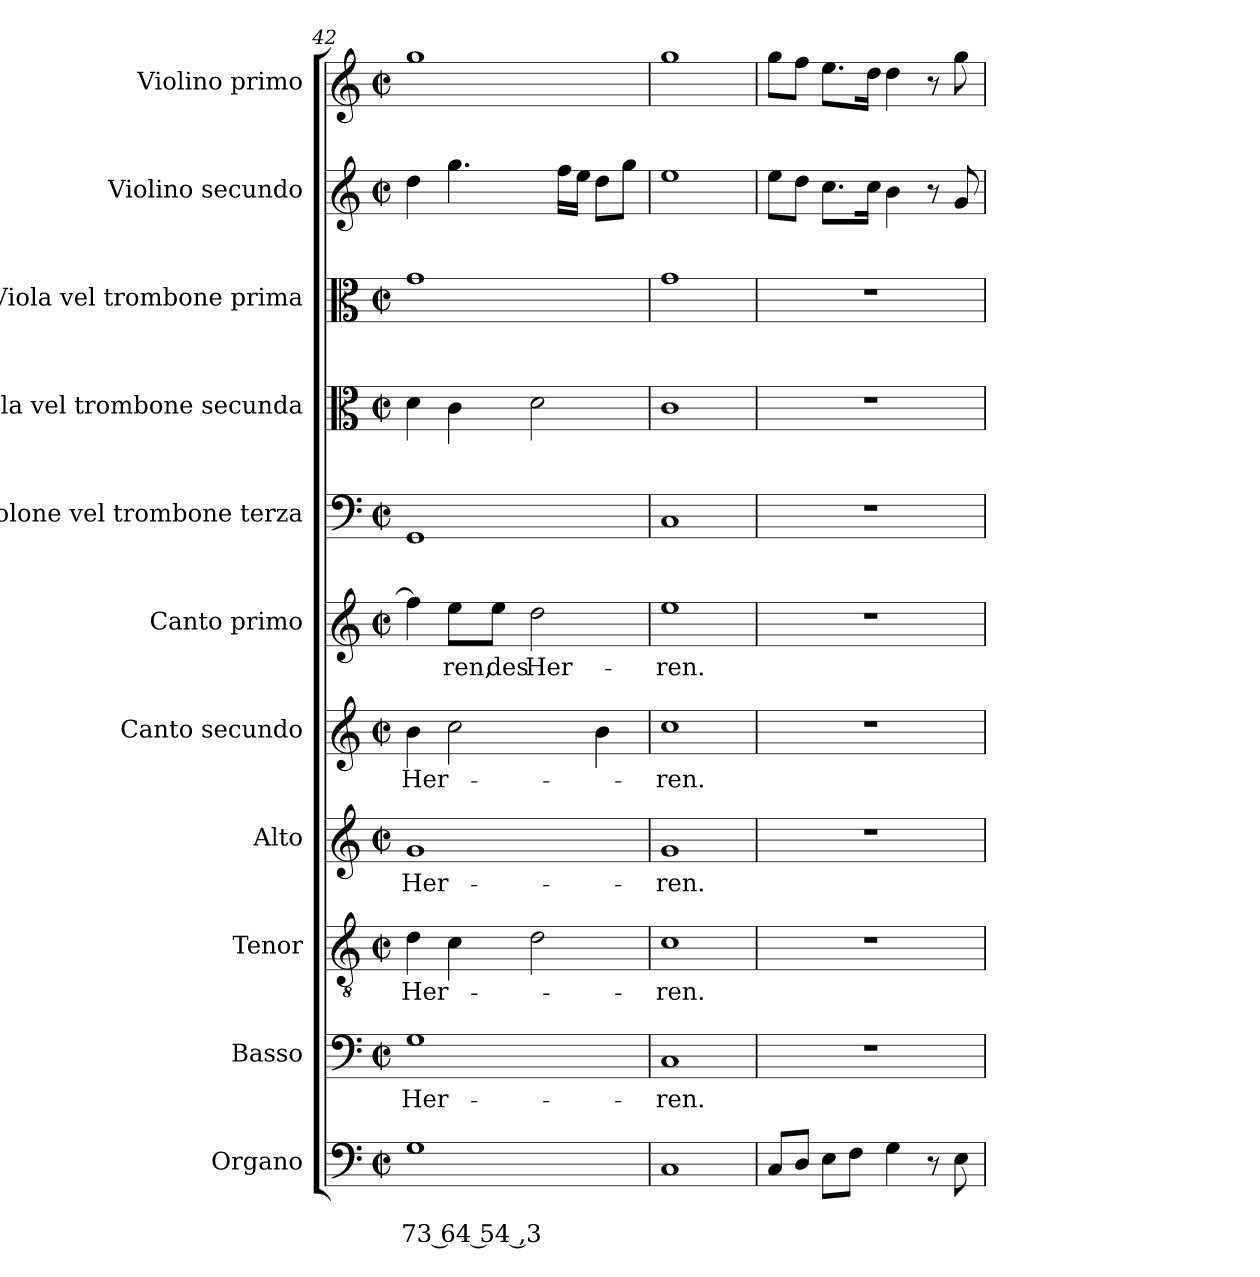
**kern	**text	**text	**kern	**text	**kern	**text	**kern	**text	**kern	**text	**kern	**text	**kern	**kern	**kern	**kern	**kern
*part11	*part11	*part11	*part10	*part10	*part9	*part9	*part8	*part8	*part7	*part7	*part6	*part6	*part5	*part4	*part3	*part2	*part1
*staff11	*staff11	*staff11	*staff10	*staff10	*staff9	*staff9	*staff8	*staff8	*staff7	*staff7	*staff6	*staff6	*staff5	*staff4	*staff3	*staff2	*staff1
*I"Organo	*	*	*I"Basso	*	*I"Tenor	*	*I"Alto	*	*I"Canto secundo	*	*I"Canto primo	*	*I"Violone vel trombone  terza	*I"Viola vel trombone secunda	*I"Viola vel trombone prima	*I"Violino secundo	*I"Violino primo
*	*	*	*I'B	*	*I'T	*	*I'A	*	*I'C2	*	*I'C1	*	*I'Vn	*I'Va2	*I'Va1	*I'Vi2	*I'Vi1
*clefF4	*	*	*clefF4	*	*clefGv2	*	*clefG2	*	*clefG2	*	*clefG2	*	*clefF4	*clefC3	*clefC3	*clefG2	*clefG2
*k[]	*	*	*k[]	*	*k[]	*	*k[]	*	*k[]	*	*k[]	*	*k[]	*k[]	*k[]	*k[]	*k[]
*C:	*	*	*C:	*	*C:	*	*C:	*	*C:	*	*C:	*	*C:	*C:	*C:	*C:	*C:
*M2/2	*	*	*M2/2	*	*M2/2	*	*M2/2	*	*M2/2	*	*M2/2	*	*M2/2	*M2/2	*M2/2	*M2/2	*M2/2
*met(c|)	*	*	*met(c|)	*	*met(c|)	*	*met(c|)	*	*met(c|)	*	*met(c|)	*	*met(c|)	*met(c|)	*met(c|)	*met(c|)	*met(c|)
=42	=42	=42	=42	=42	=42	=42	=42	=42	=42	=42	=42	=42	=42	=42	=42	=42	=42
!	!	!LO:LY:b	!	!	!	!	!	!	!	!	!	!	!	!	!	!	!
!	!	!	!	!LO:LY:b	!	!	!	!	!	!	!	!	!	!	!	!	!
!	!	!	!	!	!	!LO:LY:b	!	!	!	!	!	!	!	!	!	!	!
!	!	!	!	!	!	!	!	!LO:LY:b	!	!	!	!	!	!	!	!	!
!	!	!	!	!	!	!	!	!	!	!LO:LY:b	!	!	!	!	!	!	!
1G	.	73 64 54 ,3	1G	Her-	4d\	Her-	1g	Her-	4b\	Her-	4ff\]	.	1GG	4d\	1g	4dd\	1gg
!	!	!	!	!	!	!	!	!	!	!	!	!LO:LY:b	!	!	!	!	!
.	.	.	.	.	4c\	.	.	.	2cc\	.	8ee\L	-ren,	.	4c\	.	4.gg\	.
!	!	!	!	!	!	!	!	!	!	!	!	!LO:LY:b	!	!	!	!	!
.	.	.	.	.	.	.	.	.	.	.	8ee\J	des	.	.	.	.	.
!	!	!	!	!	!	!	!	!	!	!	!	!LO:LY:b	!	!	!	!	!
.	.	.	.	.	2d\	.	.	.	.	.	2dd\	Her-	.	2d\	.	.	.
.	.	.	.	.	.	.	.	.	.	.	.	.	.	.	.	16ff\LL	.
.	.	.	.	.	.	.	.	.	.	.	.	.	.	.	.	16ee\JJ	.
.	.	.	.	.	.	.	.	.	4b\	.	.	.	.	.	.	8dd\L	.
.	.	.	.	.	.	.	.	.	.	.	.	.	.	.	.	8gg\J	.
=43	=43	=43	=43	=43	=43	=43	=43	=43	=43	=43	=43	=43	=43	=43	=43	=43	=43
!	!	!	!	!LO:LY:b	!	!	!	!	!	!	!	!	!	!	!	!	!
!	!	!	!	!	!	!LO:LY:b	!	!	!	!	!	!	!	!	!	!	!
!	!	!	!	!	!	!	!	!LO:LY:b	!	!	!	!	!	!	!	!	!
!	!	!	!	!	!	!	!	!	!	!LO:LY:b	!	!	!	!	!	!	!
!	!	!	!	!	!	!	!	!	!	!	!	!LO:LY:b	!	!	!	!	!
1C	.	.	1C	-ren.	1c	-ren.	1g	-ren.	1cc	-ren.	1ee	-ren.	1C	1c	1g	1ee	1gg
=44	=44	=44	=44	=44	=44	=44	=44	=44	=44	=44	=44	=44	=44	=44	=44	=44	=44
8C/L	.	.	1r	.	1r	.	1r	.	1r	.	1r	.	1r	1r	1r	8ee\L	8gg\L
8D/J	.	.	.	.	.	.	.	.	.	.	.	.	.	.	.	8dd\J	8ff\J
8E\L	.	.	.	.	.	.	.	.	.	.	.	.	.	.	.	8.cc\L	8.ee\L
8F\J	.	.	.	.	.	.	.	.	.	.	.	.	.	.	.	.	.
.	.	.	.	.	.	.	.	.	.	.	.	.	.	.	.	16cc\Jk	16dd\Jk
4G\	.	.	.	.	.	.	.	.	.	.	.	.	.	.	.	4b\	4dd\
8r	.	.	.	.	.	.	.	.	.	.	.	.	.	.	.	8r	8r
8E\	.	.	.	.	.	.	.	.	.	.	.	.	.	.	.	8g/	8gg\
=	=	=	=	=	=	=	=	=	=	=	=	=	=	=	=	=	=
*-	*-	*-	*-	*-	*-	*-	*-	*-	*-	*-	*-	*-	*-	*-	*-	*-	*-
